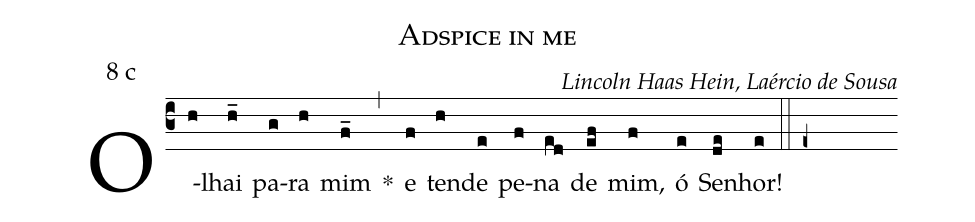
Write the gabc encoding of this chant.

name: Adspice in me;
mode: 8;
mode-differentia: c;
commentary: Lincoln Haas Hein, Laércio de Sousa;
%%
(c3)

O(h)lhai(h_) pa(g)ra(h) mim(f_) *(,) e(f) ten(h)de(e) pe(f)na(ed) de(ef) mim,(f) ó(e) Se(de)nhor!(e) (::e+)
